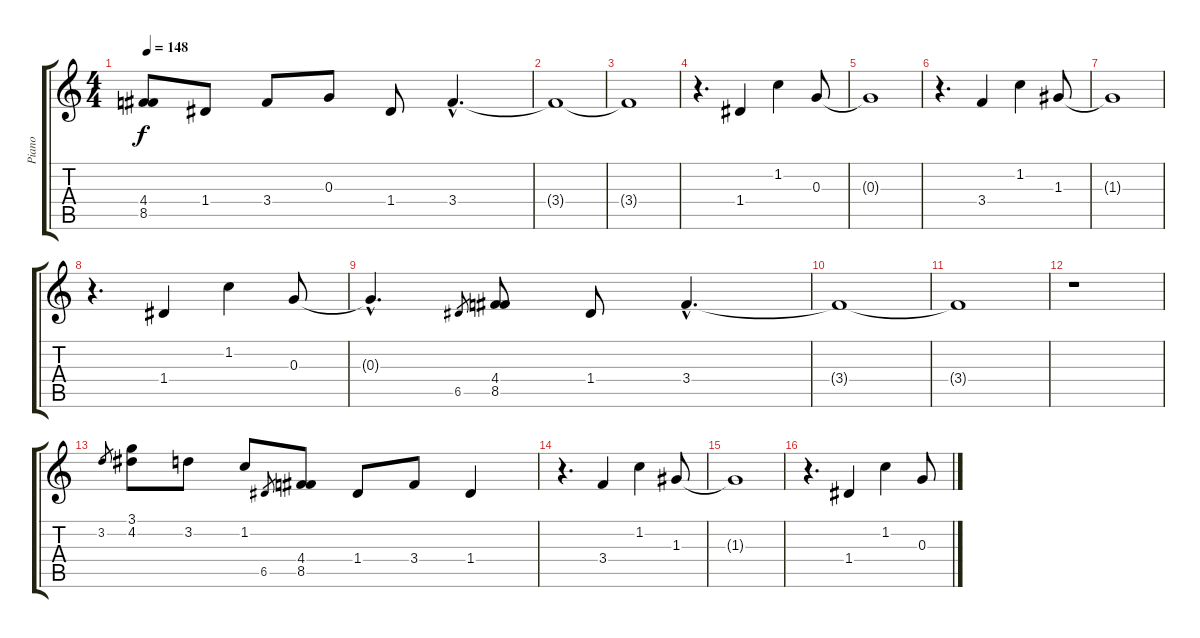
\track ("Piano" "Piano") {instrument electricpiano2}
\staff {score tabs}
\tuning (E5 B4 G4 D4 A3 E3) {hide}
\ts (4 4)
\tempo 148
\clef g2
\ks c
(4.4{t} 8.5{t}).8{dy f} 1.4.8 3.4.8 0.3.8 1.4.8 3.4{hac}.4{d} |
3.4{t}.1 |
3.4{t}.1 |
r.4{d} 1.4.4 1.2.4 0.3.8 |
0.3{t}.1 |
r.4{d} 3.4.4 1.2.4 1.3.8 |
1.3{t}.1 |
r.4{d} 1.4.4 1.2.4 0.3.8 |
0.3{hac t}.4{d} 6.5.8{gr} (4.4 8.5).8 1.4.8 3.4{hac}.4{d} |
3.4{t}.1 |
3.4{t}.1 |
r.1 |
3.2.8{gr} (3.1 4.2).8 3.2.8 1.2.8 6.5.8{gr} (4.4 8.5).8 1.4.8 3.4.8 1.4.4 |
r.4{d} 3.4.4 1.2.4 1.3.8 |
1.3{t}.1 |
r.4{d} 1.4.4 1.2.4 0.3.8
